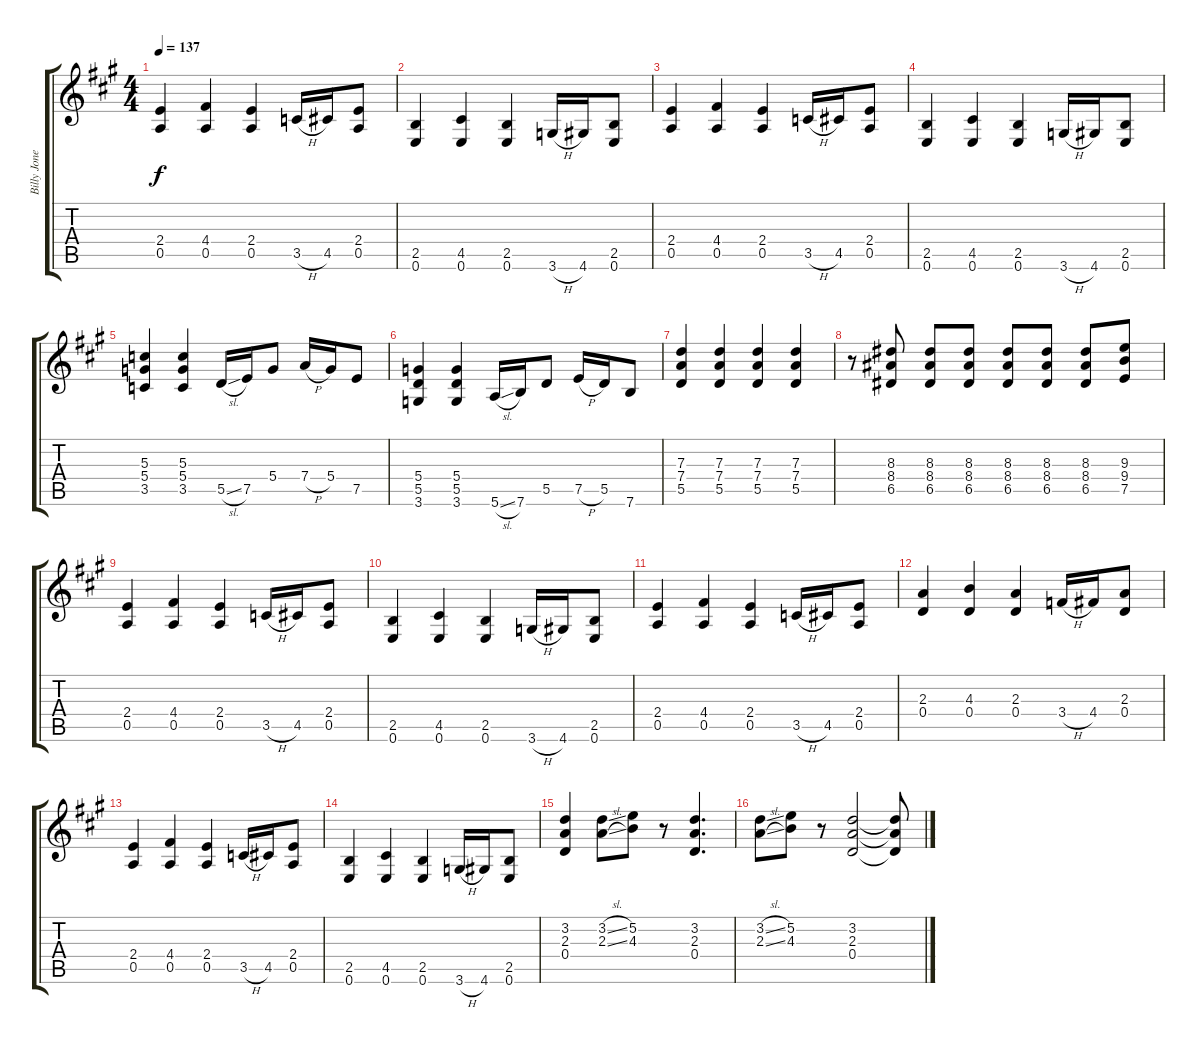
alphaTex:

\track ("Billy Jones Guitar" "Billy Jone") {instrument electricguitarclean}
\staff {score tabs}
\tuning (E4 B3 G3 D3 A2 E2) {hide}
\ts (4 4)
\tempo 137
\clef g2
\ks a
(2.4 0.5).4{dy f} (4.4 0.5).4 (2.4 0.5).4 3.5{h}.16 4.5.16 (2.4 0.5).8 |
(2.5 0.6).4 (4.5 0.6).4 (2.5 0.6).4 3.6{h}.16 4.6.16 (2.5 0.6).8 |
(2.4 0.5).4 (4.4 0.5).4 (2.4 0.5).4 3.5{h}.16 4.5.16 (2.4 0.5).8 |
(2.5 0.6).4 (4.5 0.6).4 (2.5 0.6).4 3.6{h}.16 4.6.16 (2.5 0.6).8 |
(5.3 5.4 3.5).4 (5.3 5.4 3.5).4 5.5{sl}.16 7.5.16 5.4.8 7.4{h}.16 5.4.16 7.5.8 |
(5.4 5.5 3.6).4 (5.4 5.5 3.6).4 5.6{sl}.16 7.6.16 5.5.8 7.5{h}.16 5.5.16 7.6.8 |
(7.3 7.4 5.5).4 (7.3 7.4 5.5).4 (7.3 7.4 5.5).4 (7.3 7.4 5.5).4 |
r.8 (8.3 8.4 6.5).8 (8.3 8.4 6.5).8 (8.3 8.4 6.5).8 (8.3 8.4 6.5).8 (8.3 8.4 6.5).8 (8.3 8.4 6.5).8 (9.3 9.4 7.5).8 |
(2.4 0.5).4 (4.4 0.5).4 (2.4 0.5).4 3.5{h}.16 4.5.16 (2.4 0.5).8 |
(2.5 0.6).4 (4.5 0.6).4 (2.5 0.6).4 3.6{h}.16 4.6.16 (2.5 0.6).8 |
(2.4 0.5).4 (4.4 0.5).4 (2.4 0.5).4 3.5{h}.16 4.5.16 (2.4 0.5).8 |
(2.3 0.4).4 (4.3 0.4).4 (2.3 0.4).4 3.4{h}.16 4.4.16 (2.3 0.4).8 |
(2.4 0.5).4 (4.4 0.5).4 (2.4 0.5).4 3.5{h}.16 4.5.16 (2.4 0.5).8 |
(2.5 0.6).4 (4.5 0.6).4 (2.5 0.6).4 3.6{h}.16 4.6.16 (2.5 0.6).8 |
(3.2 2.3 0.4).4 (3.2{sl} 2.3{sl}).8 (5.2 4.3).8 r.8 (3.2 2.3 0.4).4{d} |
(3.2{sl} 2.3{sl}).8 (5.2 4.3).8 r.8 (3.2 2.3 0.4).2 (3.2{t} 2.3{t} 0.4{t}).8
